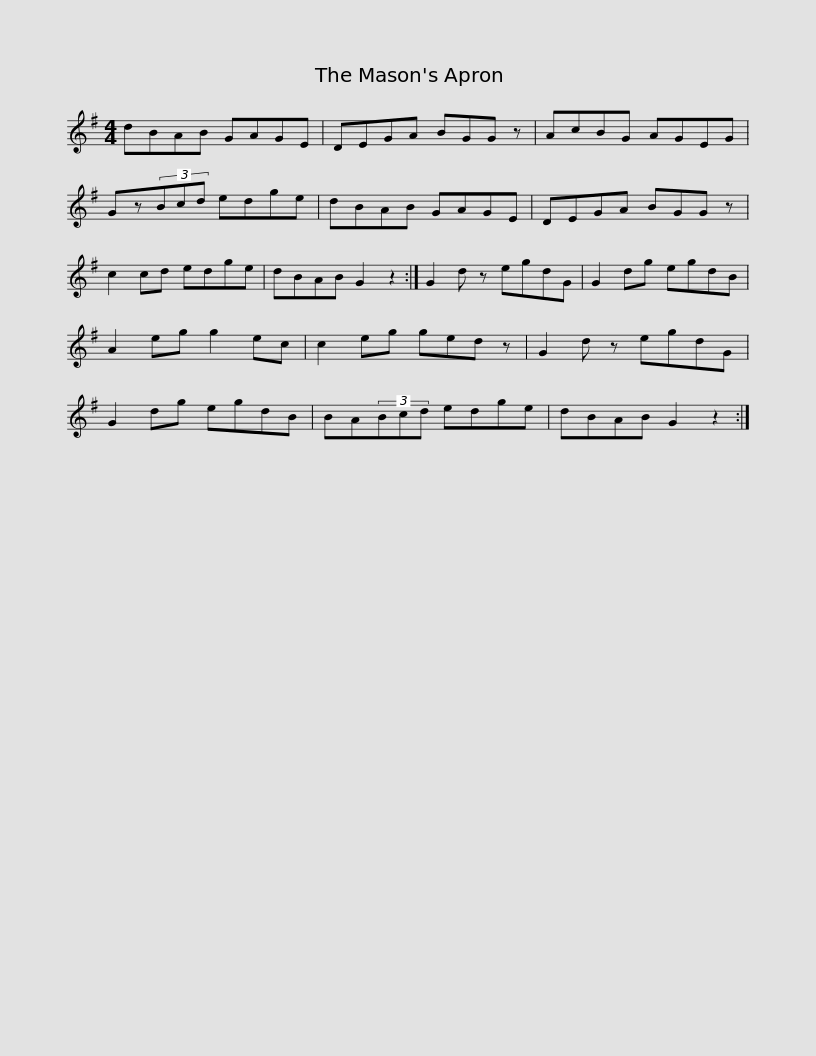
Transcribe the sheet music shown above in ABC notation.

X:1
L:1/8
M:4/4
I:linebreak $
K:G
V:1 treble
V:1
 dBAB GAGE | DEGA BGG z | AcBG AGEG | Gz(3Bcd edge | dBAB GAGE |$ %5
 DEGA BGG z | c2 cd edge | dBAB G2 z2 :| G2 d z egdG | G2 dg egdB | %10
 A2 eg g2 ec |$ c2 eg ged z | G2 d z egdG | G2 dg egdB | BA(3Bcd edge | %15
 dBAB G2 z2 :| %16
